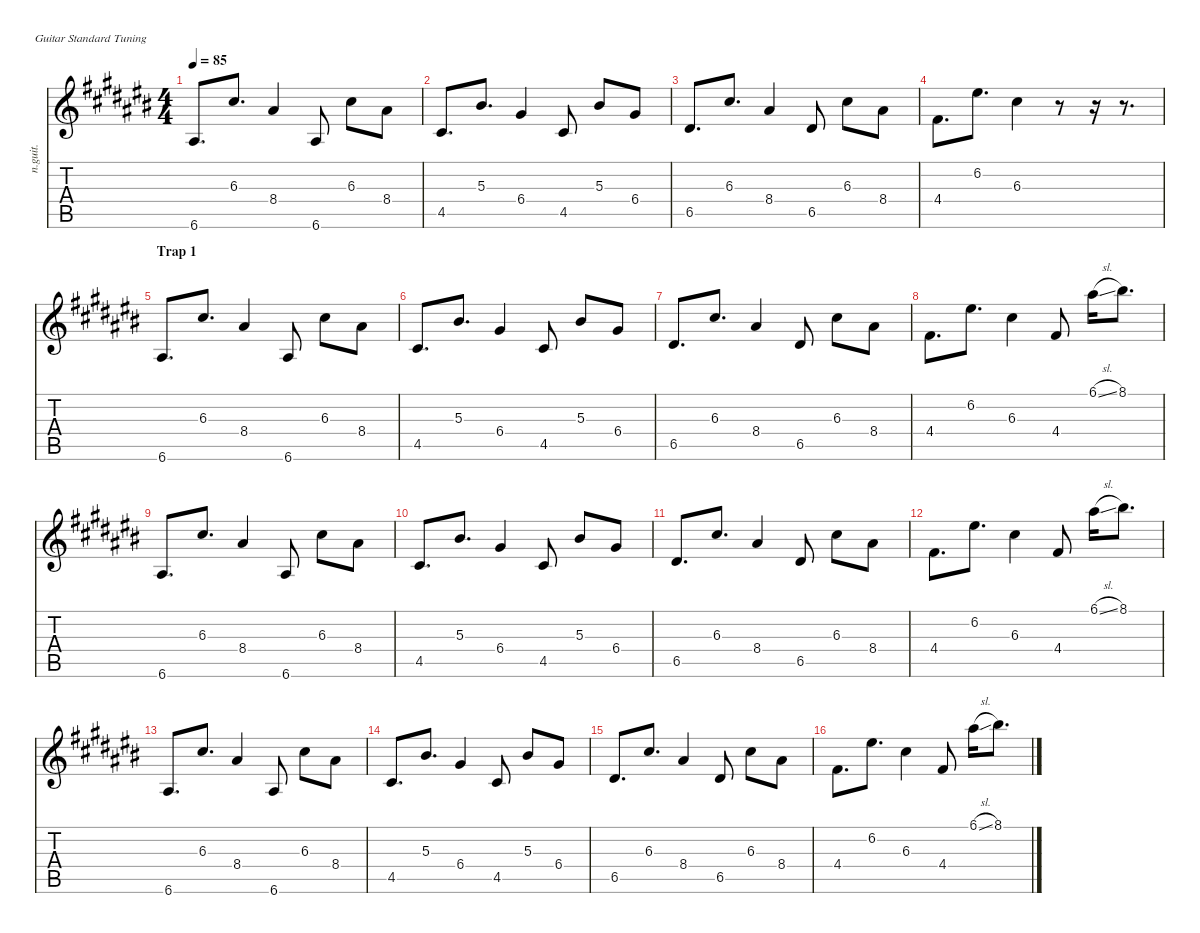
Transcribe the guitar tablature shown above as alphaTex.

\defaultSystemsLayout 4
\hideDynamics
\bracketExtendMode nobrackets
\otherSystemsTrackNameOrientation horizontal
\track ("Nylon Guitar" "n.guit.") {instrument acousticguitarnylon}
\staff {score tabs}
\tuning (E4 B3 G3 D3 A2 E2)
\ts (4 4)
\tempo 85
\clef g2
\ks a#minor
6.6{acc #}.8{d dy mf beam Up} 6.3{acc #}.8{d beam Up} 8.4{acc #}.4{beam Up} 6.6{acc #}.8{beam Up} 6.3{acc #}.8{beam Down} 8.4{acc #}.8{beam Down} |
4.5{acc #}.8{d beam Up} 5.3{acc #}.8{d beam Up} 6.4{acc #}.4{beam Up} 4.5{acc #}.8{beam Up} 5.3{acc #}.8{beam Up} 6.4{acc #}.8{beam Up} |
6.5{acc #}.8{d beam Up} 6.3{acc #}.8{d beam Up} 8.4{acc #}.4{beam Up} 6.5{acc #}.8{beam Up} 6.3{acc #}.8{beam Down} 8.4{acc #}.8{beam Down} |
4.4{acc #}.8{d beam Down} 6.2{acc #}.8{d beam Down} 6.3{acc #}.4{beam Down} r.8{beam Down} r.16{beam Down} r.8{d beam Down} |
\section ("" "Trap 1")
6.6{acc #}.8{d beam Up} 6.3{acc #}.8{d beam Up} 8.4{acc #}.4{beam Up} 6.6{acc #}.8{beam Up} 6.3{acc #}.8{beam Down} 8.4{acc #}.8{beam Down} |
4.5{acc #}.8{d beam Up} 5.3{acc #}.8{d beam Up} 6.4{acc #}.4{beam Up} 4.5{acc #}.8{beam Up} 5.3{acc #}.8{beam Up} 6.4{acc #}.8{beam Up} |
6.5{acc #}.8{d beam Up} 6.3{acc #}.8{d beam Up} 8.4{acc #}.4{beam Up} 6.5{acc #}.8{beam Up} 6.3{acc #}.8{beam Down} 8.4{acc #}.8{beam Down} |
4.4{acc #}.8{d beam Down} 6.2{acc #}.8{d beam Down} 6.3{acc #}.4{beam Down} 4.4{acc #}.8{beam Up} 6.1{sl acc #}.16{beam Down} 8.1{acc #}.8{d beam Down} |
6.6{acc #}.8{d beam Up} 6.3{acc #}.8{d beam Up} 8.4{acc #}.4{beam Up} 6.6{acc #}.8{beam Up} 6.3{acc #}.8{beam Down} 8.4{acc #}.8{beam Down} |
4.5{acc #}.8{d beam Up} 5.3{acc #}.8{d beam Up} 6.4{acc #}.4{beam Up} 4.5{acc #}.8{beam Up} 5.3{acc #}.8{beam Up} 6.4{acc #}.8{beam Up} |
6.5{acc #}.8{d beam Up} 6.3{acc #}.8{d beam Up} 8.4{acc #}.4{beam Up} 6.5{acc #}.8{beam Up} 6.3{acc #}.8{beam Down} 8.4{acc #}.8{beam Down} |
4.4{acc #}.8{d beam Down} 6.2{acc #}.8{d beam Down} 6.3{acc #}.4{beam Down} 4.4{acc #}.8{beam Up} 6.1{sl acc #}.16{beam Down} 8.1{acc #}.8{d beam Down} |
6.6{acc #}.8{d beam Up} 6.3{acc #}.8{d beam Up} 8.4{acc #}.4{beam Up} 6.6{acc #}.8{beam Up} 6.3{acc #}.8{beam Down} 8.4{acc #}.8{beam Down} |
4.5{acc #}.8{d beam Up} 5.3{acc #}.8{d beam Up} 6.4{acc #}.4{beam Up} 4.5{acc #}.8{beam Up} 5.3{acc #}.8{beam Up} 6.4{acc #}.8{beam Up} |
6.5{acc #}.8{d beam Up} 6.3{acc #}.8{d beam Up} 8.4{acc #}.4{beam Up} 6.5{acc #}.8{beam Up} 6.3{acc #}.8{beam Down} 8.4{acc #}.8{beam Down} |
4.4{acc #}.8{d beam Down} 6.2{acc #}.8{d beam Down} 6.3{acc #}.4{beam Down} 4.4{acc #}.8{beam Up} 6.1{sl acc #}.16{beam Down} 8.1{acc #}.8{d beam Down}
